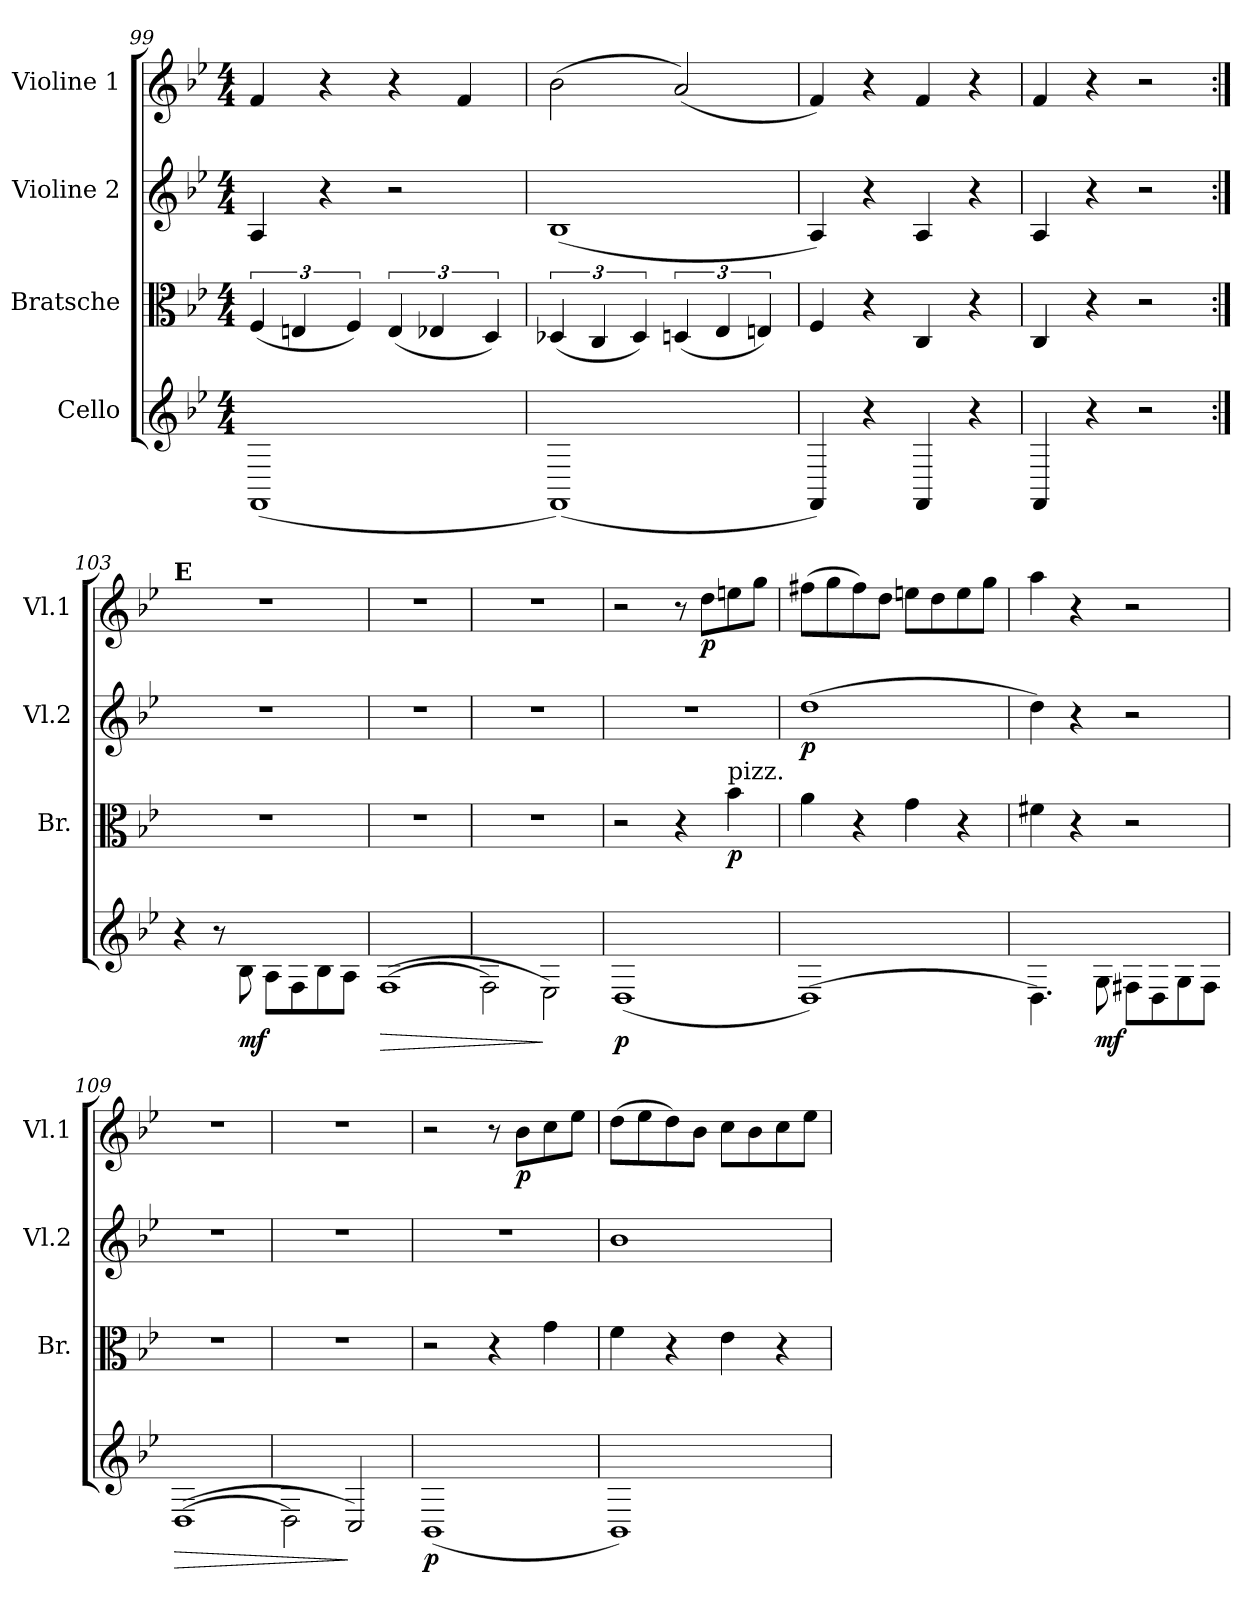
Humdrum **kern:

**kern	**dynam	**kern	**dynam	**kern	**dynam	**kern	**dynam
*part4	*part4	*part3	*part3	*part2	*part2	*part1	*part1
*staff4	*staff4	*staff3	*staff3	*staff2	*staff2	*staff1	*staff1
*I"Cello	*	*I"Bratsche	*	*I"Violine 2	*	*I"Violine 1	*
*	*	*I'Br.	*	*I'Vl.2	*	*I'Vl.1	*
*clefG2	*	*clefC3	*	*clefG2	*	*clefG2	*
*k[b-e-]	*	*k[b-e-]	*	*k[b-e-]	*	*k[b-e-]	*
*M4/4	*	*M4/4	*	*M4/4	*	*M4/4	*
=99	=99	=99	=99	=99	=99	=99	=99
(1FF	.	(6F/	.	4A/	.	4f/	.
.	.	6En/	.	.	.	.	.
.	.	.	.	4r	.	4r	.
.	.	6F/)	.	.	.	.	.
.	.	(6E/	.	2r	.	4r	.
.	.	6E-X/	.	.	.	.	.
.	.	.	.	.	.	4f/	.
.	.	6D/)	.	.	.	.	.
=100	=100	=100	=100	=100	=100	=100	=100
(1FF)	.	(6D-X/	.	(1B-	.	(2b-\	.
.	.	6C/	.	.	.	.	.
.	.	6D-/)	.	.	.	.	.
.	.	(6Dn/	.	.	.	(2a/)	.
.	.	6E-/	.	.	.	.	.
.	.	6En/)	.	.	.	.	.
=101	=101	=101	=101	=101	=101	=101	=101
4FF/)	.	4F/	.	4A/)	.	4f/)	.
4r	.	4r	.	4r	.	4r	.
4FF/	.	4C/	.	4A/	.	4f/	.
4r	.	4r	.	4r	.	4r	.
!!LO:LB:g=z
=102	=102	=102	=102	=102	=102	=102	=102
4FF/	.	4C/	.	4A/	.	4f/	.
4r	.	4r	.	4r	.	4r	.
2r	.	2r	.	2r	.	2r	.
!!LO:LB:g=z
=103:|!	=103:|!	=103:|!	=103:|!	=103:|!	=103:|!	=103:|!	=103:|!
!	!	!	!	!	!	!LO:TX:a:B:t=E	!
4r	.	1r	.	1r	.	1r	.
8r	.	.	.	.	.	.	.
!	!LO:DY:b	!	!	!	!	!	!
8B-\	mf	.	.	.	.	.	.
8A\L	.	.	.	.	.	.	.
8F\	.	.	.	.	.	.	.
8B-\	.	.	.	.	.	.	.
8A\J	.	.	.	.	.	.	.
=104	=104	=104	=104	=104	=104	=104	=104
!	!LO:HP:b	!	!	!	!	!	!
((1F	>	1r	.	1r	.	1r	.
=105	=105	=105	=105	=105	=105	=105	=105
2F\)	.	1r	.	1r	.	1r	.
2E-\)	]	.	.	.	.	.	.
=106	=106	=106	=106	=106	=106	=106	=106
!	!LO:DY:b	!	!	!	!	!	!
(1D	p	2r	.	1r	.	2r	.
.	.	4r	.	.	.	8r	.
!	!	!	!	!	!	!	!LO:DY:b
.	.	.	.	.	.	8dd\L	p
!	!	!LO:TX:a:t=pizz.	!	!	!	!	!
!	!	!	!LO:DY:b	!	!	!	!
.	.	4b-\	p	.	.	8een\	.
.	.	.	.	.	.	8gg\J	.
=107	=107	=107	=107	=107	=107	=107	=107
!	!	!	!	!	!LO:DY:b	!	!
(1D)	.	4a\	.	(1dd	p	(8ff#X\L	.
.	.	.	.	.	.	8gg\	.
.	.	4r	.	.	.	8ff#\)	.
.	.	.	.	.	.	8dd\J	.
.	.	4g\	.	.	.	8een\L	.
.	.	.	.	.	.	8dd\	.
.	.	4r	.	.	.	8ee\	.
.	.	.	.	.	.	8gg\J	.
!!LO:PB:g=z
=108	=108	=108	=108	=108	=108	=108	=108
4.D\)	.	4f#X\	.	4dd\)	.	4aa\	.
.	.	4r	.	4r	.	4r	.
!	!LO:DY:b	!	!	!	!	!	!
8G\	mf	.	.	.	.	.	.
8F#X\L	.	2r	.	2r	.	2r	.
8D\	.	.	.	.	.	.	.
8G\	.	.	.	.	.	.	.
8F#\J	.	.	.	.	.	.	.
=109	=109	=109	=109	=109	=109	=109	=109
!	!LO:HP:b	!	!	!	!	!	!
((1D	>	1r	.	1r	.	1r	.
=110	=110	=110	=110	=110	=110	=110	=110
2D\)	.	1r	.	1r	.	1r	.
2C/)	]	.	.	.	.	.	.
!!LO:LB:g=z
=111	=111	=111	=111	=111	=111	=111	=111
!	!LO:DY:b	!	!	!	!	!	!
(1BB-	p	2r	.	1r	.	2r	.
.	.	4r	.	.	.	8r	.
!	!	!	!	!	!	!	!LO:DY:b
.	.	.	.	.	.	8b-\L	p
.	.	4g\	.	.	.	8cc\	.
.	.	.	.	.	.	8ee-\J	.
=112	=112	=112	=112	=112	=112	=112	=112
1BB-)	.	4f\	.	1b-	.	(8dd\L	.
.	.	.	.	.	.	8ee-\	.
.	.	4r	.	.	.	8dd\)	.
.	.	.	.	.	.	8b-\J	.
.	.	4e-\	.	.	.	8cc\L	.
.	.	.	.	.	.	8b-\	.
.	.	4r	.	.	.	8cc\	.
.	.	.	.	.	.	8ee-\J	.
=	=	=	=	=	=	=	=
*-	*-	*-	*-	*-	*-	*-	*-
